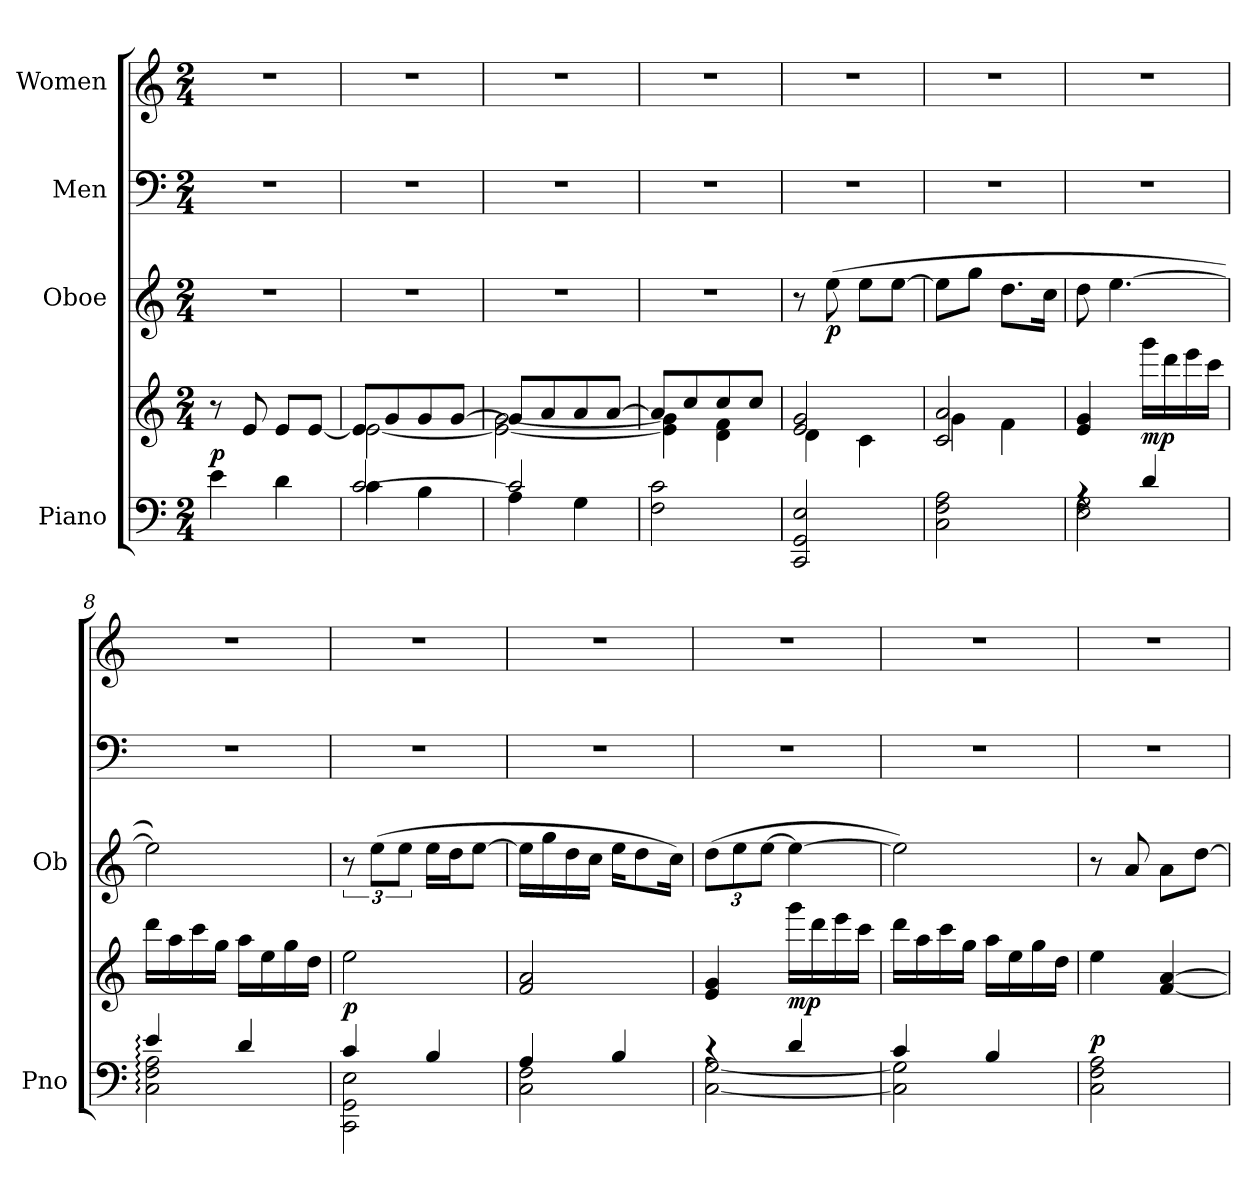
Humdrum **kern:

**kern	**kern	**dynam	**kern	**dynam	**kern	**kern
*part4	*part4	*part4	*part3	*part3	*part2	*part1
*staff5	*staff4	*staff4/5	*staff3	*staff3	*staff2	*staff1
*I"Piano	*	*	*I"Oboe	*	*I"Men	*I"Women
*I'Pno	*	*	*I'Ob	*	*	*
*clefF4	*clefG2	*	*clefG2	*	*clefF4	*clefG2
*k[]	*k[]	*	*k[]	*	*k[]	*k[]
*M2/4	*M2/4	*	*M2/4	*	*M2/4	*M2/4
*MM50	*MM50	*	*MM50	*	*MM50	*MM50
=1	=1	=1	=1	=1	=1	=1
!	!	!LO:DY:a=2	!	!	!	!
4e\	8r	p	2r	.	2r	2r
.	8e/	.	.	.	.	.
4d\	8e/L	.	.	.	.	.
.	[8e/J	.	.	.	.	.
=2	=2	=2	=2	=2	=2	=2
*^	*^	*	*	*	*	*
[2c/	4c\	8e/L]	[2e\	.	2r	.	2r	2r
.	.	8g/	.	.	.	.	.	.
.	4B\	8g/	.	.	.	.	.	.
.	.	[8g/J	.	.	.	.	.	.
=3	=3	=3	=3	=3	=3	=3	=3	=3
2c/]	4A\	8g/L]	2e\_ [2g\	.	2r	.	2r	2r
.	.	8a/	.	.	.	.	.	.
.	4G\	8a/	.	.	.	.	.	.
.	.	[8a/J	.	.	.	.	.	.
*v	*v	*	*	*	*	*	*	*
=4	=4	=4	=4	=4	=4	=4	=4
2F\ 2c\	8a/L]	4e\] 4g\]	.	2r	.	2r	2r
.	8cc/	.	.	.	.	.	.
.	8cc/	4d\ 4f\	.	.	.	.	.
.	8cc/J	.	.	.	.	.	.
=5	=5	=5	=5	=5	=5	=5	=5
2CC/ 2GG/ 2E/	2e/ 2g/	4d\	.	8r	.	2r	2r
!	!	!	!	!	!LO:DY:b	!	!
.	.	.	.	(>8ee\	p	.	.
.	.	4c\	.	8ee\L	.	.	.
.	.	.	.	[8ee\J	.	.	.
=6	=6	=6	=6	=6	=6	=6	=6
2C\ 2F\ 2A\	2c/ 2a/	4g\	.	8ee\L]	.	2r	2r
.	.	.	.	8gg\J	.	.	.
.	.	4f\	.	8.dd\L	.	.	.
.	.	.	.	16cc\Jk	.	.	.
*	*v	*v	*	*	*	*	*
!!LO:LB:g=z
=7	=7	=7	=7	=7	=7	=7
*^	*	*	*	*	*	*
4rA	2E\ 2G\	4e/ 4g/	.	8dd\	.	2r	2r
.	.	.	.	[4.ee\	.	.	.
!	!	!	!LO:DY:a=2	!	!	!	!
4d/	.	16ggg\LL	mp	.	.	.	.
.	.	16ddd\	.	.	.	.	.
.	.	16eee\	.	.	.	.	.
.	.	16ccc\JJ	.	.	.	.	.
=8	=8	=8	=8	=8	=8	=8	=8
4e:/	2C\: 2F\: 2A\:	16ddd\LL	.	2ee\])	.	2r	2r
.	.	16aa\	.	.	.	.	.
.	.	16ccc\	.	.	.	.	.
.	.	16gg\JJ	.	.	.	.	.
4d/	.	16aa\LL	.	.	.	.	.
.	.	16ee\	.	.	.	.	.
.	.	16gg\	.	.	.	.	.
.	.	16dd\JJ	.	.	.	.	.
=9	=9	=9	=9	=9	=9	=9	=9
!	!	!	!LO:DY:a=2	!	!	!	!
4c!/	2CC\ 2GG\ 2E\	2ee\	p	12r	.	2r	2r
.	.	.	.	(>12ee\L	.	.	.
.	.	.	.	12ee\J	.	.	.
4B/	.	.	.	16ee\LL	.	.	.
.	.	.	.	16dd\J	.	.	.
.	.	.	.	[8ee\J	.	.	.
=10	=10	=10	=10	=10	=10	=10	=10
4A/	2C\ 2F\	2f/ 2a/	.	16ee\LL]	.	2r	2r
.	.	.	.	16gg\	.	.	.
.	.	.	.	16dd\	.	.	.
.	.	.	.	16cc\JJ	.	.	.
4B/	.	.	.	16ee\KL	.	.	.
.	.	.	.	8dd\	.	.	.
.	.	.	.	16cc\Jk)	.	.	.
=11	=11	=11	=11	=11	=11	=11	=11
*	*	*	*	*Xbrackettup	*	*	*
4rc	[2C\ [2G\	4e/ 4g/	.	(>12dd\L	.	2r	2r
.	.	.	.	12ee\	.	.	.
.	.	.	.	[12ee\J	.	.	.
!	!	!	!LO:DY:a=2	!	!	!	!
4d/	.	16ggg\LL	mp	4ee\_	.	.	.
.	.	16ddd\	.	.	.	.	.
.	.	16eee\	.	.	.	.	.
.	.	16ccc\JJ	.	.	.	.	.
=12	=12	=12	=12	=12	=12	=12	=12
4c/	2C\] 2G\]	16ddd\LL	.	2ee\])	.	2r	2r
.	.	16aa\	.	.	.	.	.
.	.	16ccc\	.	.	.	.	.
.	.	16gg\JJ	.	.	.	.	.
4B/	.	16aa\LL	.	.	.	.	.
.	.	16ee\	.	.	.	.	.
.	.	16gg\	.	.	.	.	.
.	.	16dd\JJ	.	.	.	.	.
*v	*v	*	*	*	*	*	*
!!LO:LB:g=z
=13	=13	=13	=13	=13	=13	=13
!	!	!LO:DY:a=2	!	!	!	!
2C\ 2F\ 2A\	4ee\	p	8r	.	2r	2r
.	.	.	8a/	.	.	.
.	[4f/ [4a/	.	8a\L	.	.	.
.	.	.	[8dd\J	.	.	.
=	=	=	=	=	=	=
*-	*-	*-	*-	*-	*-	*-
